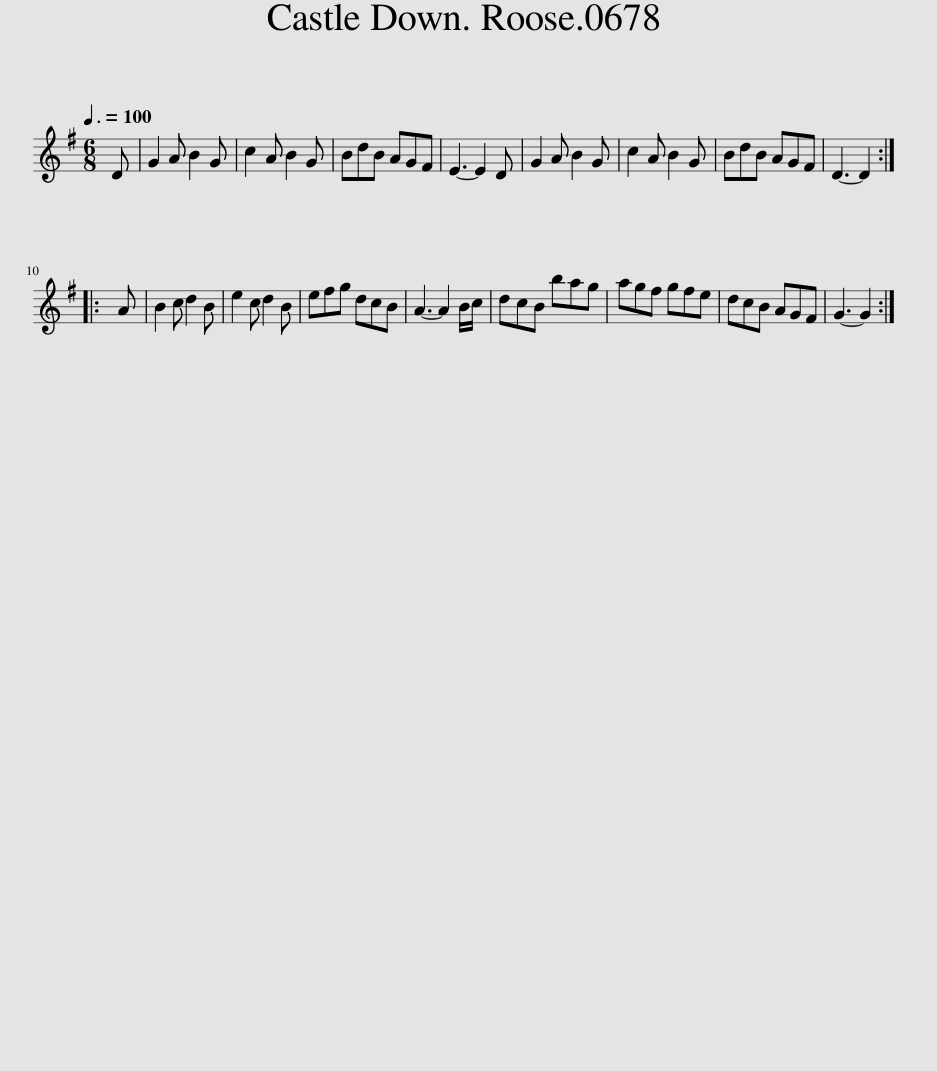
X:1
L:1/8
Q:3/8=100
M:6/8
I:linebreak $
K:G
V:1 treble
V:1
 D | G2 A B2 G | c2 A B2 G | BdB AGF | E3- E2 D | %5
 G2 A B2 G | c2 A B2 G | BdB AGF | D3- D2 ::$ A | %10
 B2 c d2 B | e2 c d2 B | efg dcB | A3- A2 B/c/ | dcB bag | %15
 agf gfe | dcB AGF | G3- G2 :| %18
